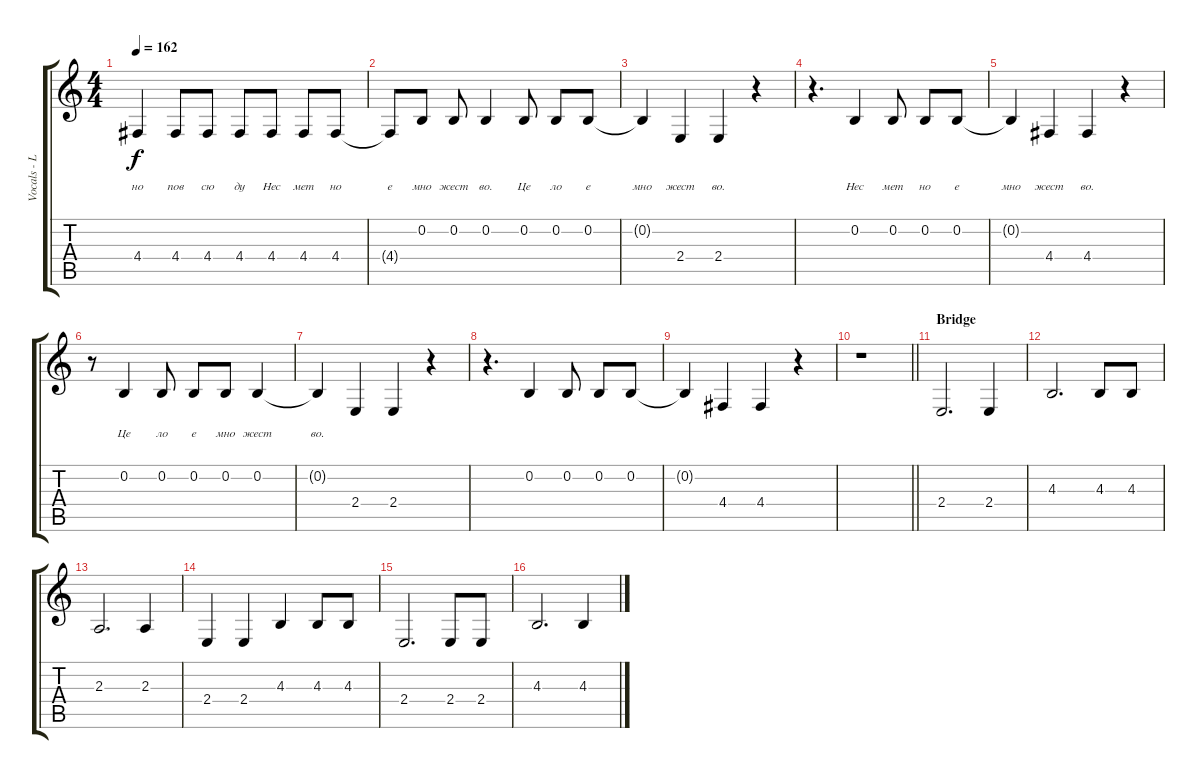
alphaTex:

\track ("Vocals - Letov" "Vocals - L") {instrument tenorsax}
\staff {score tabs}
\tuning (E4 B3 G3 D3 A2 E2) {hide}
\ts (4 4)
\tempo 162
\clef g2
\ks c
4.4.4{lyrics (0 "") lyrics (1 "") lyrics (2 "но") lyrics (3 "") lyrics (4 "") dy f} 4.4.8{lyrics (0 "") lyrics (1 "") lyrics (2 "пов") lyrics (3 "") lyrics (4 "")} 4.4.8{lyrics (0 "") lyrics (1 "") lyrics (2 "сю") lyrics (3 "") lyrics (4 "")} 4.4.8{lyrics (0 "") lyrics (1 "") lyrics (2 "ду") lyrics (3 "") lyrics (4 "")} 4.4.8{lyrics (0 "") lyrics (1 "") lyrics (2 "Нес") lyrics (3 "") lyrics (4 "")} 4.4.8{lyrics (0 "") lyrics (1 "") lyrics (2 "мет") lyrics (3 "") lyrics (4 "")} 4.4.8{lyrics (0 "") lyrics (1 "") lyrics (2 "но") lyrics (3 "") lyrics (4 "")} |
4.4{t}.8{lyrics (0 "") lyrics (1 "") lyrics (2 "е") lyrics (3 "") lyrics (4 "")} 0.2.8{lyrics (0 "") lyrics (1 "") lyrics (2 "мно") lyrics (3 "") lyrics (4 "")} 0.2.8{lyrics (0 "") lyrics (1 "") lyrics (2 "жест") lyrics (3 "") lyrics (4 "")} 0.2.4{lyrics (0 "") lyrics (1 "") lyrics (2 "во.") lyrics (3 "") lyrics (4 "")} 0.2.8{lyrics (0 "") lyrics (1 "") lyrics (2 "Це") lyrics (3 "") lyrics (4 "")} 0.2.8{lyrics (0 "") lyrics (1 "") lyrics (2 "ло") lyrics (3 "") lyrics (4 "")} 0.2.8{lyrics (0 "") lyrics (1 "") lyrics (2 "е") lyrics (3 "") lyrics (4 "")} |
0.2{t}.4{lyrics (0 "") lyrics (1 "") lyrics (2 "мно") lyrics (3 "") lyrics (4 "")} 2.4.4{lyrics (0 "") lyrics (1 "") lyrics (2 "жест") lyrics (3 "") lyrics (4 "")} 2.4.4{lyrics (0 "") lyrics (1 "") lyrics (2 "во.") lyrics (3 "") lyrics (4 "")} r.4 |
r.4{d} 0.2.4{lyrics (0 "") lyrics (1 "") lyrics (2 "Нес") lyrics (3 "") lyrics (4 "")} 0.2.8{lyrics (0 "") lyrics (1 "") lyrics (2 "мет") lyrics (3 "") lyrics (4 "")} 0.2.8{lyrics (0 "") lyrics (1 "") lyrics (2 "но") lyrics (3 "") lyrics (4 "")} 0.2.8{lyrics (0 "") lyrics (1 "") lyrics (2 "е") lyrics (3 "") lyrics (4 "")} |
0.2{t}.4{lyrics (0 "") lyrics (1 "") lyrics (2 "мно") lyrics (3 "") lyrics (4 "")} 4.4.4{lyrics (0 "") lyrics (1 "") lyrics (2 "жест") lyrics (3 "") lyrics (4 "")} 4.4.4{lyrics (0 "") lyrics (1 "") lyrics (2 "во.") lyrics (3 "") lyrics (4 "")} r.4 |
r.8 0.2.4{lyrics (0 "") lyrics (1 "") lyrics (2 "Це") lyrics (3 "") lyrics (4 "")} 0.2.8{lyrics (0 "") lyrics (1 "") lyrics (2 "ло") lyrics (3 "") lyrics (4 "")} 0.2.8{lyrics (0 "") lyrics (1 "") lyrics (2 "е") lyrics (3 "") lyrics (4 "")} 0.2.8{lyrics (0 "") lyrics (1 "") lyrics (2 "мно") lyrics (3 "") lyrics (4 "")} 0.2.4{lyrics (0 "") lyrics (1 "") lyrics (2 "жест") lyrics (3 "") lyrics (4 "")} |
0.2{t}.4{lyrics (0 "") lyrics (1 "") lyrics (2 "во.") lyrics (3 "") lyrics (4 "")} 2.4.4 2.4.4 r.4 |
r.4{d} 0.2.4 0.2.8 0.2.8 0.2.8 |
0.2{t}.4 4.4.4 4.4.4 r.4 |
\barLineRight lightlight
r.1 |
\section ("" "Bridge")
2.4.2{d} 2.4.4 |
4.3.2{d} 4.3.8 4.3.8 |
2.3.2{d} 2.3.4 |
2.4.4 2.4.4 4.3.4 4.3.8 4.3.8 |
2.4.2{d} 2.4.8 2.4.8 |
4.3.2{d} 4.3.4
